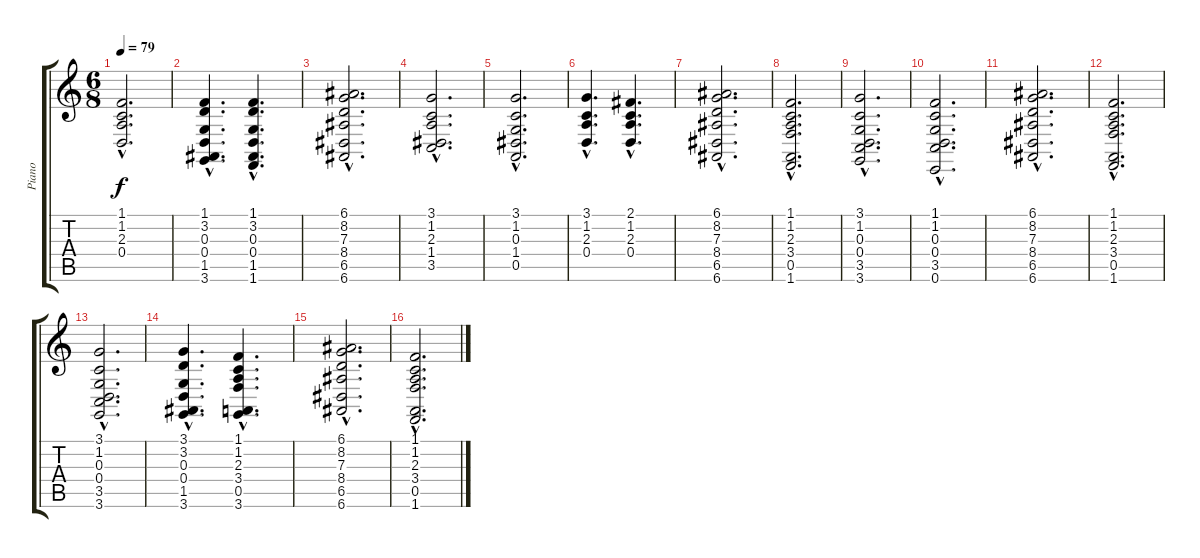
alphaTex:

\track ("Piano" "Piano") {instrument electricgrandpiano}
\staff {score tabs}
\tuning (E4 B3 G3 D3 A2 E2) {hide}
\ts (6 8)
\tempo 79
\clef g2
\ks c
(1.1{hac} 1.2{hac} 2.3{hac} 0.4{hac}).2{d dy f} |
(1.1{hac} 3.2{hac} 0.3{hac} 0.4{hac} 1.5{hac} 3.6{hac}).4{d} (1.1{hac} 3.2{hac} 0.3{hac} 0.4{hac} 1.5{hac} 1.6{hac}).4{d} |
(6.1{hac} 8.2{hac} 7.3{hac} 8.4{hac} 6.5{hac} 6.6{hac}).2{d} |
(3.1{hac} 1.2{hac} 2.3{hac} 1.4{hac} 3.5{hac}).2{d} |
(3.1{hac} 1.2{hac} 0.3{hac} 1.4{hac} 0.5{hac}).2{d} |
(3.1{hac} 1.2{hac} 2.3{hac} 0.4{hac}).4{d} (2.1{hac} 1.2{hac} 2.3{hac} 0.4{hac}).4{d} |
(6.1{hac} 8.2{hac} 7.3{hac} 8.4{hac} 6.5{hac} 6.6{hac}).2{d} |
(1.1{hac} 1.2{hac} 2.3{hac} 3.4{hac} 0.5{hac} 1.6{hac}).2{d} |
(3.1{hac} 1.2{hac} 0.3{hac} 0.4{hac} 3.5{hac} 3.6{hac}).2{d} |
(1.1{hac} 1.2{hac} 0.3{hac} 0.4{hac} 3.5{hac} 0.6{hac}).2{d} |
(6.1{hac} 8.2{hac} 7.3{hac} 8.4{hac} 6.5{hac} 6.6{hac}).2{d} |
(1.1{hac} 1.2{hac} 2.3{hac} 3.4{hac} 0.5{hac} 1.6{hac}).2{d} |
(3.1{hac} 1.2{hac} 0.3{hac} 0.4{hac} 3.5{hac} 3.6{hac}).2{d} |
(3.1{hac} 3.2{hac} 0.3{hac} 0.4{hac} 1.5{hac} 3.6{hac}).4{d} (1.1{hac} 1.2{hac} 2.3{hac} 3.4{hac} 0.5{hac} 3.6{hac}).4{d} |
(6.1{hac} 8.2{hac} 7.3{hac} 8.4{hac} 6.5{hac} 6.6{hac}).2{d} |
(1.1{hac} 1.2{hac} 2.3{hac} 3.4{hac} 0.5{hac} 1.6{hac}).2{d}
